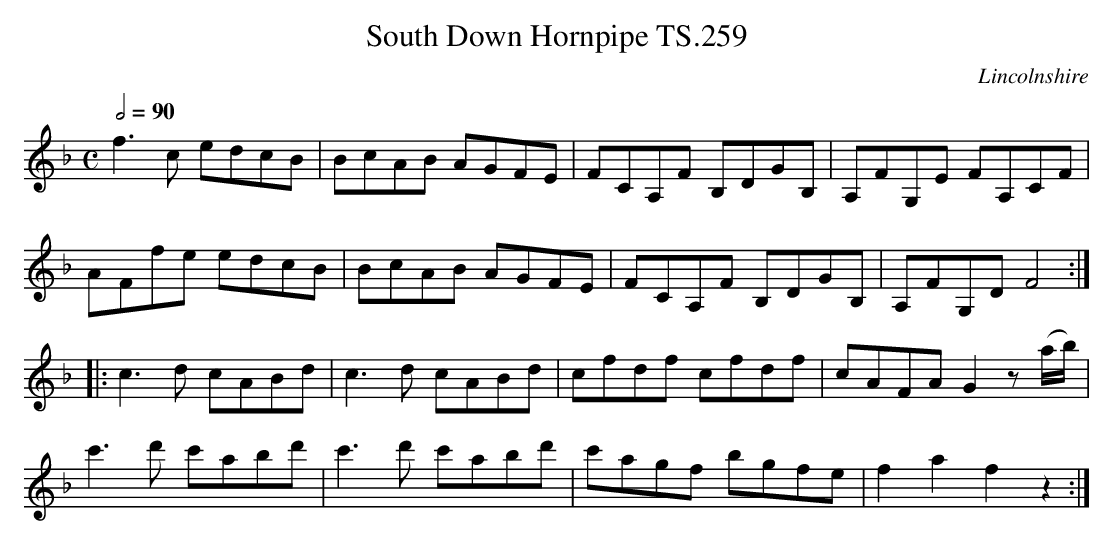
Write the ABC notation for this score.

X:1
T:South Down Hornpipe TS.259
L:1/8
M:C
O:Lincolnshire
Q:1/2=90
K:F
f3c edcB|BcAB AGFE|FCA,F B,DGB,|A,FG,E FA,CF|!
AFfe edcB|BcAB AGFE|FCA,F B,DGB,|A,FG,DF4:|!
|:c3d cABd|c3d cABd|cfdf cfdf|cAFAG2z (a/b/)|!
c'3d' c'abd'|c'3d' c'abd'|c'agf bgfe|f2a2f2z2:|]
